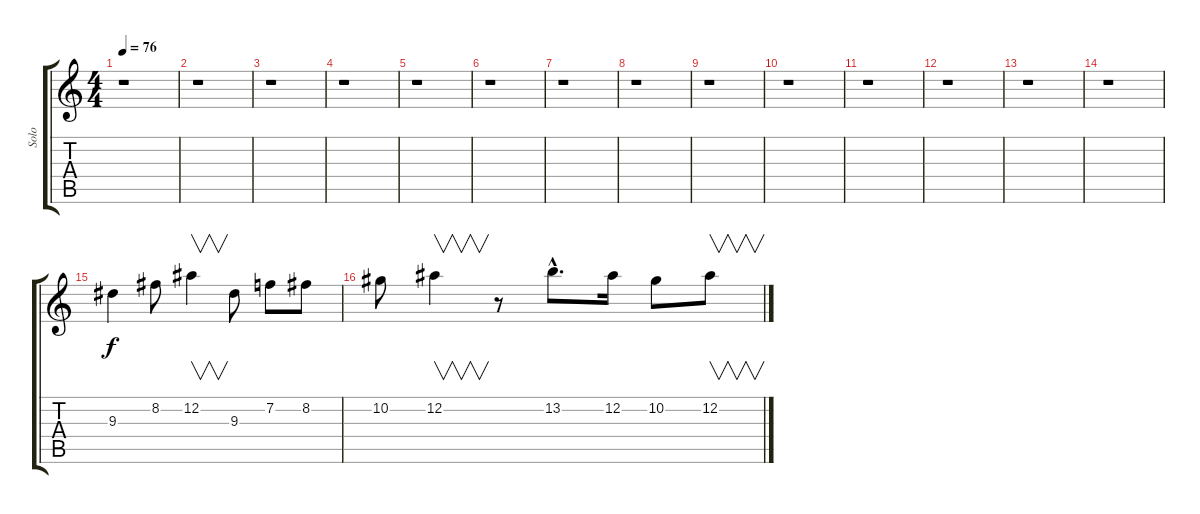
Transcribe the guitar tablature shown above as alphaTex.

\track ("Solo" "Solo") {instrument acousticguitarnylon}
\staff {score tabs}
\tuning (Eb4 Bb3 Gb3 Db3 Ab2 Eb2) {hide}
\ts (4 4)
\tempo 76
\clef g2
\ks c
r.1{dy f} |
r.1 |
r.1 |
r.1 |
r.1 |
r.1 |
r.1 |
r.1 |
r.1 |
r.1 |
r.1 |
r.1 |
r.1 |
r.1 |
9.3.4{instrument distortionguitar} 8.2.8 12.2.4{v} 9.3.8 7.2.8 8.2.8 |
10.2.8 12.2.4{v} r.8 13.2{hac}.8{d} 12.2.16 10.2.8 12.2.8{v}
